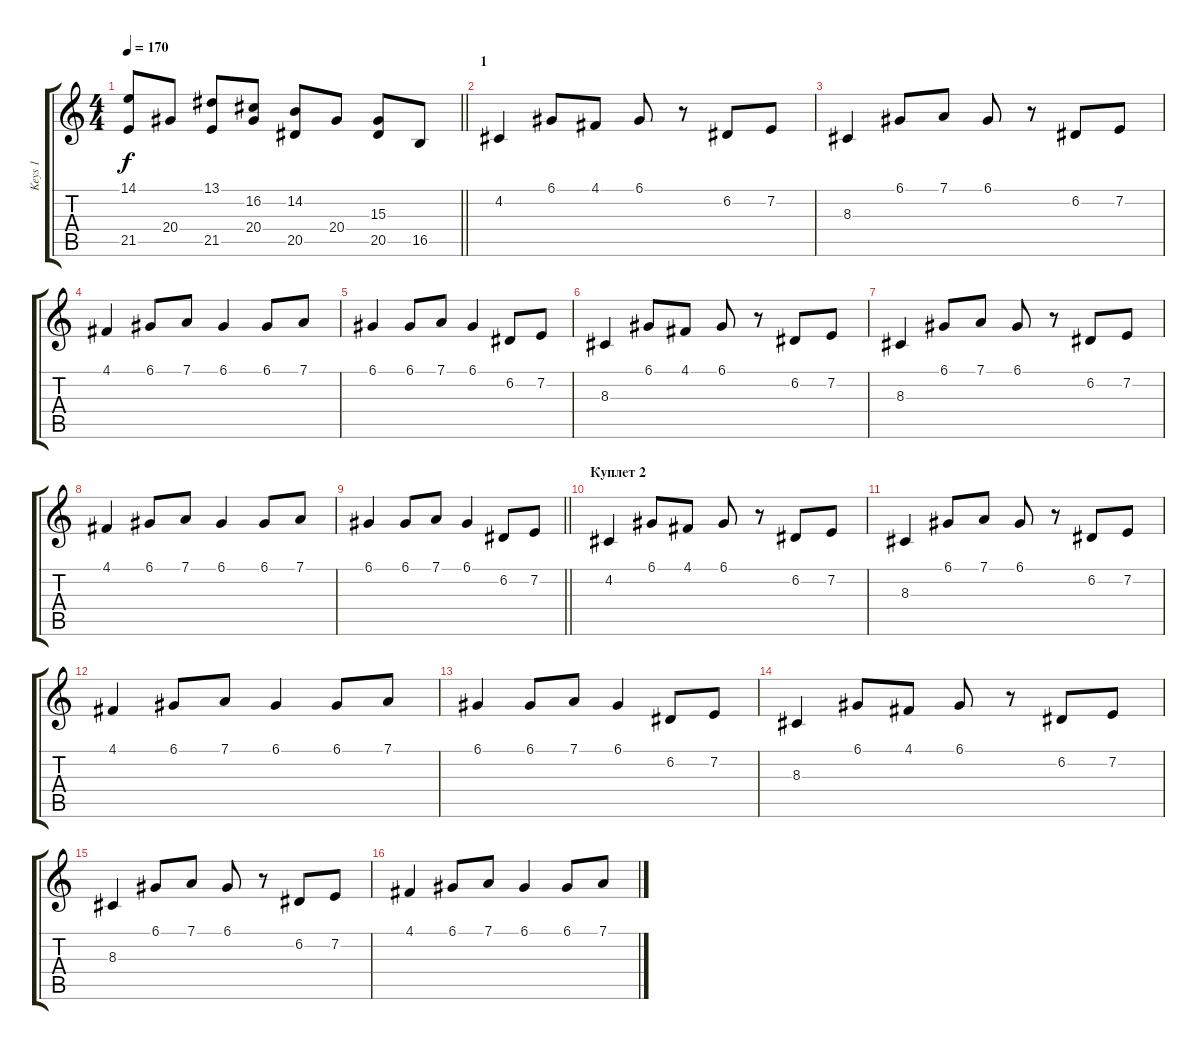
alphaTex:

\track ("Keys 1" "Keys 1") {instrument pizzicatostrings}
\staff {score tabs}
\tuning (D4 A3 F3 C3 G2 D2) {hide}
\ts (4 4)
\tempo 170
\clef g2
\barLineRight lightlight
\ks c
(14.1 21.5).8{dy f} 20.4.8 (13.1 21.5).8 (16.2 20.4).8 (14.2 20.5).8 20.4.8 (15.3 20.5).8 16.5.8 |
\section ("" "1")
4.2.4 6.1.8 4.1.8 6.1.8 r.8 6.2.8 7.2.8 |
8.3.4 6.1.8 7.1.8 6.1.8 r.8 6.2.8 7.2.8 |
4.1.4 6.1.8 7.1.8 6.1.4 6.1.8 7.1.8 |
6.1.4 6.1.8 7.1.8 6.1.4 6.2.8 7.2.8 |
8.3.4 6.1.8 4.1.8 6.1.8 r.8 6.2.8 7.2.8 |
8.3.4 6.1.8 7.1.8 6.1.8 r.8 6.2.8 7.2.8 |
4.1.4 6.1.8 7.1.8 6.1.4 6.1.8 7.1.8 |
\barLineRight lightlight
6.1.4 6.1.8 7.1.8 6.1.4 6.2.8 7.2.8 |
\section ("" "Куплет 2")
4.2.4 6.1.8 4.1.8 6.1.8 r.8 6.2.8 7.2.8 |
8.3.4 6.1.8 7.1.8 6.1.8 r.8 6.2.8 7.2.8 |
4.1.4 6.1.8 7.1.8 6.1.4 6.1.8 7.1.8 |
6.1.4 6.1.8 7.1.8 6.1.4 6.2.8 7.2.8 |
8.3.4 6.1.8 4.1.8 6.1.8 r.8 6.2.8 7.2.8 |
8.3.4 6.1.8 7.1.8 6.1.8 r.8 6.2.8 7.2.8 |
4.1.4 6.1.8 7.1.8 6.1.4 6.1.8 7.1.8
